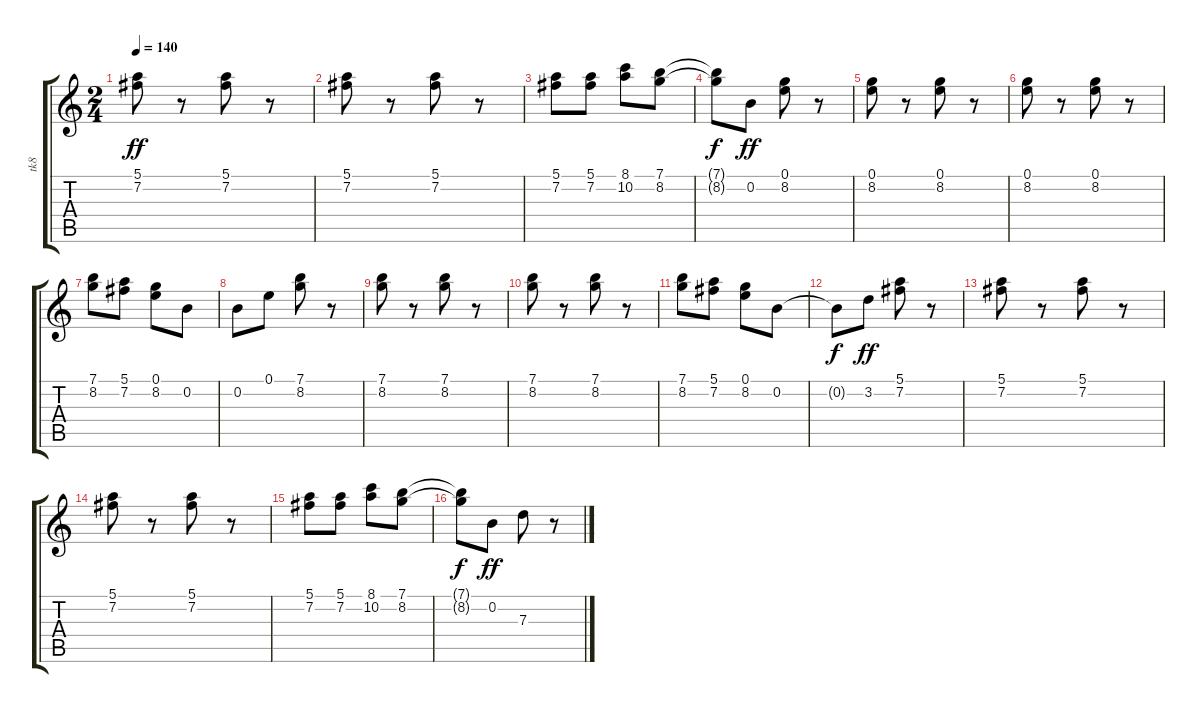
\track ("tk8" "tk8") {instrument distortionguitar}
\staff {score tabs}
\tuning (E4 B3 G3 D3 A2 E2) {hide}
\ts (2 4)
\tempo 140
\clef g2
\ks c
(5.1 7.2).8{dy ff} r.8 (5.1 7.2).8 r.8 |
(5.1 7.2).8 r.8 (5.1 7.2).8 r.8 |
(5.1 7.2).8 (5.1 7.2).8 (8.1 10.2).8 (7.1 8.2).8 |
(7.1{t} 8.2{t}).8{dy f} 0.2.8{dy ff} (0.1 8.2).8 r.8 |
(0.1 8.2).8 r.8 (0.1 8.2).8 r.8 |
(0.1 8.2).8 r.8 (0.1 8.2).8 r.8 |
(7.1 8.2).8 (5.1 7.2).8 (0.1 8.2).8 0.2.8 |
0.2.8 0.1.8 (7.1 8.2).8 r.8 |
(7.1 8.2).8 r.8 (7.1 8.2).8 r.8 |
(7.1 8.2).8 r.8 (7.1 8.2).8 r.8 |
(7.1 8.2).8 (5.1 7.2).8 (0.1 8.2).8 0.2.8 |
0.2{t}.8{dy f} 3.2.8{dy ff} (5.1 7.2).8 r.8 |
(5.1 7.2).8 r.8 (5.1 7.2).8 r.8 |
(5.1 7.2).8 r.8 (5.1 7.2).8 r.8 |
(5.1 7.2).8 (5.1 7.2).8 (8.1 10.2).8 (7.1 8.2).8 |
(7.1{t} 8.2{t}).8{dy f} 0.2.8{dy ff} 7.3.8 r.8
